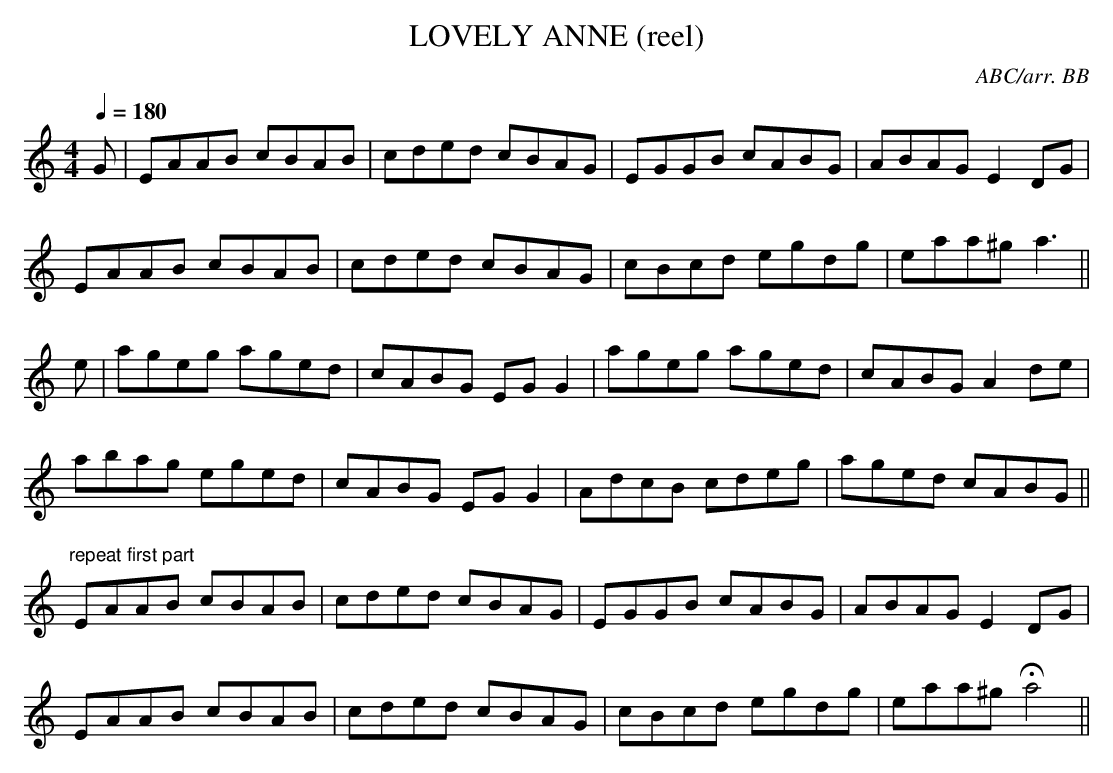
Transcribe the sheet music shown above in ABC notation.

X:1
T:LOVELY ANNE (reel)
C:ABC/arr. BB
A-B-A tune.
Q:1/4=180
L:1/8
M:4/4
K:Am
G|EAAB cBAB|cded cBAG|EGGB cABG|ABAG E2DG|
EAAB cBAB|cded cBAG|cBcd egdg|eaa^g a3 ||
e|ageg aged|cABG EG G2|ageg aged|cABG A2 de|
abag eged|cABG EG G2|AdcB cdeg|aged cABG ||
"repeat first part"
EAAB cBAB|cded cBAG|EGGB cABG|ABAG E2DG|
EAAB cBAB|cded cBAG|cBcd egdg|eaa^g Ha4 ||
